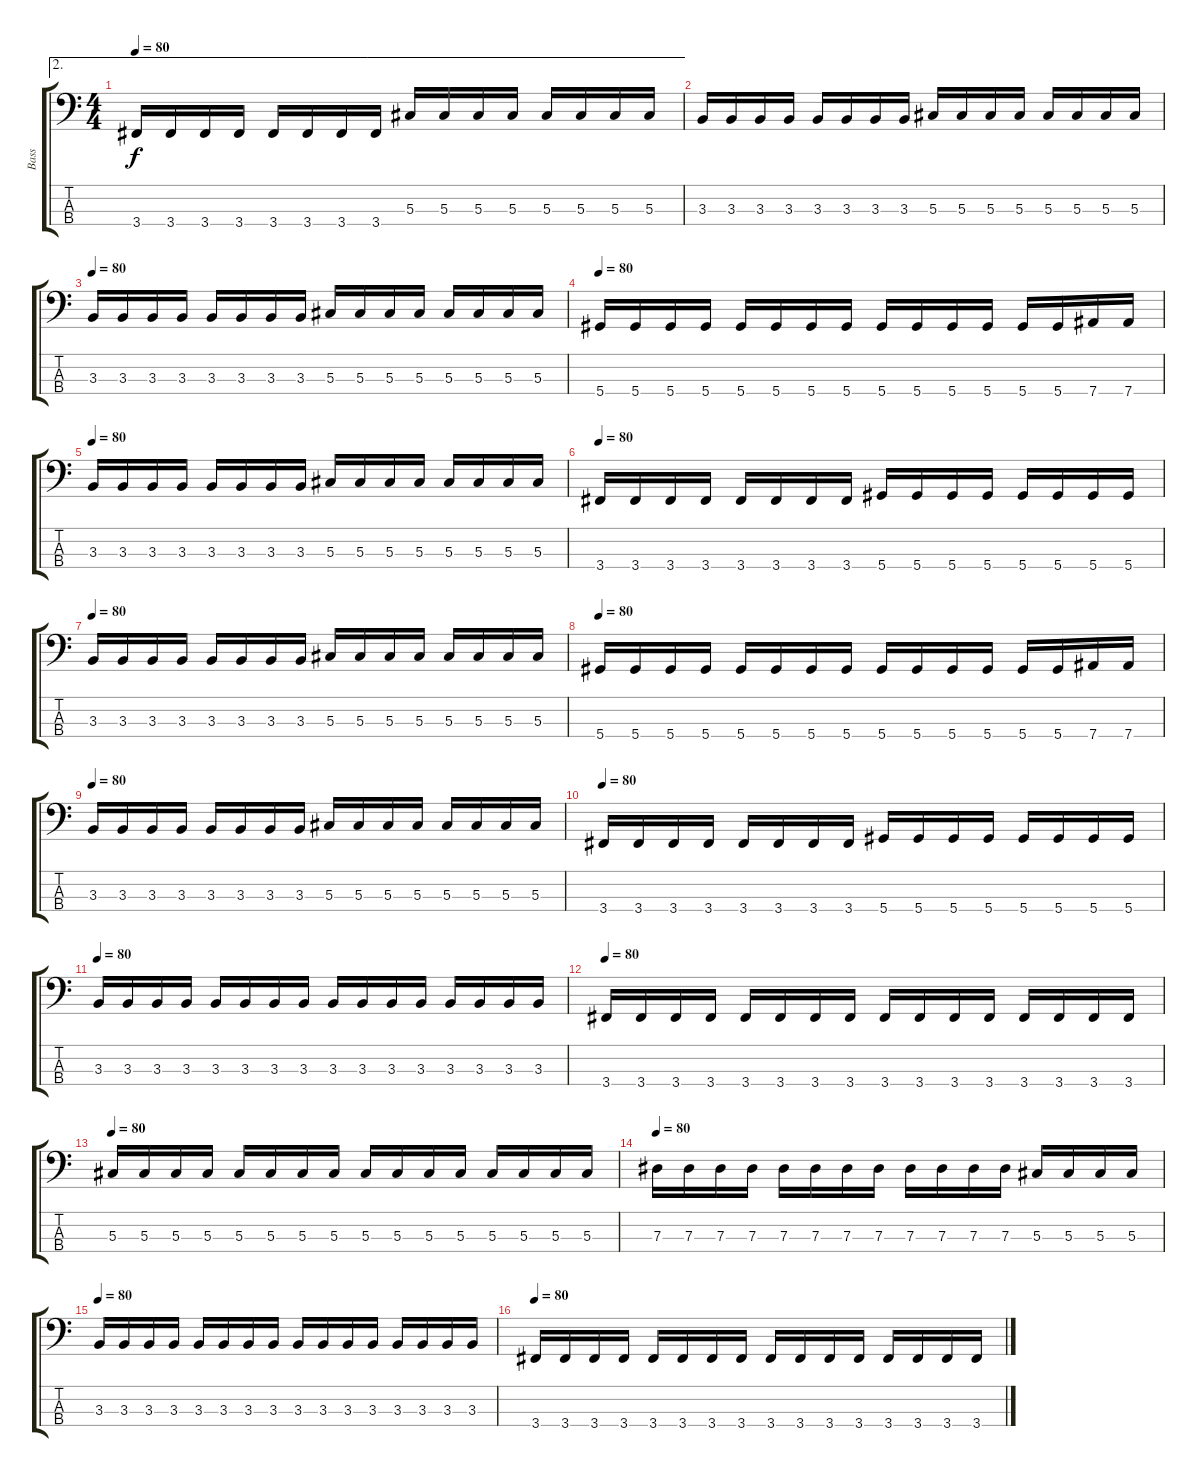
\track ("Bass" "Bass") {instrument electricbasspick}
\staff {score tabs}
\tuning (Gb2 Db2 Ab1 Eb1) {hide}
\ae 2
\ts (4 4)
\tempo 80
\clef f4
\ks c
3.4.16{dy f} 3.4.16 3.4.16 3.4.16 3.4.16 3.4.16 3.4.16 3.4.16 5.3.16 5.3.16 5.3.16 5.3.16 5.3.16 5.3.16 5.3.16 5.3.16 |
3.3.16 3.3.16 3.3.16 3.3.16 3.3.16 3.3.16 3.3.16 3.3.16 5.3.16 5.3.16 5.3.16 5.3.16 5.3.16 5.3.16 5.3.16 5.3.16 |
\tempo 80
3.3.16 3.3.16 3.3.16 3.3.16 3.3.16 3.3.16 3.3.16 3.3.16 5.3.16 5.3.16 5.3.16 5.3.16 5.3.16 5.3.16 5.3.16 5.3.16 |
\tempo 80
5.4.16 5.4.16 5.4.16 5.4.16 5.4.16 5.4.16 5.4.16 5.4.16 5.4.16 5.4.16 5.4.16 5.4.16 5.4.16 5.4.16 7.4.16 7.4.16 |
\tempo 80
3.3.16 3.3.16 3.3.16 3.3.16 3.3.16 3.3.16 3.3.16 3.3.16 5.3.16 5.3.16 5.3.16 5.3.16 5.3.16 5.3.16 5.3.16 5.3.16 |
\tempo 80
3.4.16 3.4.16 3.4.16 3.4.16 3.4.16 3.4.16 3.4.16 3.4.16 5.4.16 5.4.16 5.4.16 5.4.16 5.4.16 5.4.16 5.4.16 5.4.16 |
\tempo 80
3.3.16 3.3.16 3.3.16 3.3.16 3.3.16 3.3.16 3.3.16 3.3.16 5.3.16 5.3.16 5.3.16 5.3.16 5.3.16 5.3.16 5.3.16 5.3.16 |
\tempo 80
5.4.16 5.4.16 5.4.16 5.4.16 5.4.16 5.4.16 5.4.16 5.4.16 5.4.16 5.4.16 5.4.16 5.4.16 5.4.16 5.4.16 7.4.16 7.4.16 |
\tempo 80
3.3.16 3.3.16 3.3.16 3.3.16 3.3.16 3.3.16 3.3.16 3.3.16 5.3.16 5.3.16 5.3.16 5.3.16 5.3.16 5.3.16 5.3.16 5.3.16 |
\tempo 80
3.4.16 3.4.16 3.4.16 3.4.16 3.4.16 3.4.16 3.4.16 3.4.16 5.4.16 5.4.16 5.4.16 5.4.16 5.4.16 5.4.16 5.4.16 5.4.16 |
\tempo 80
3.3.16 3.3.16 3.3.16 3.3.16 3.3.16 3.3.16 3.3.16 3.3.16 3.3.16 3.3.16 3.3.16 3.3.16 3.3.16 3.3.16 3.3.16 3.3.16 |
\tempo 80
3.4.16 3.4.16 3.4.16 3.4.16 3.4.16 3.4.16 3.4.16 3.4.16 3.4.16 3.4.16 3.4.16 3.4.16 3.4.16 3.4.16 3.4.16 3.4.16 |
\tempo 80
5.3.16 5.3.16 5.3.16 5.3.16 5.3.16 5.3.16 5.3.16 5.3.16 5.3.16 5.3.16 5.3.16 5.3.16 5.3.16 5.3.16 5.3.16 5.3.16 |
\tempo 80
7.3.16 7.3.16 7.3.16 7.3.16 7.3.16 7.3.16 7.3.16 7.3.16 7.3.16 7.3.16 7.3.16 7.3.16 5.3.16 5.3.16 5.3.16 5.3.16 |
\tempo 80
3.3.16 3.3.16 3.3.16 3.3.16 3.3.16 3.3.16 3.3.16 3.3.16 3.3.16 3.3.16 3.3.16 3.3.16 3.3.16 3.3.16 3.3.16 3.3.16 |
\tempo 80
3.4.16 3.4.16 3.4.16 3.4.16 3.4.16 3.4.16 3.4.16 3.4.16 3.4.16 3.4.16 3.4.16 3.4.16 3.4.16 3.4.16 3.4.16 3.4.16
